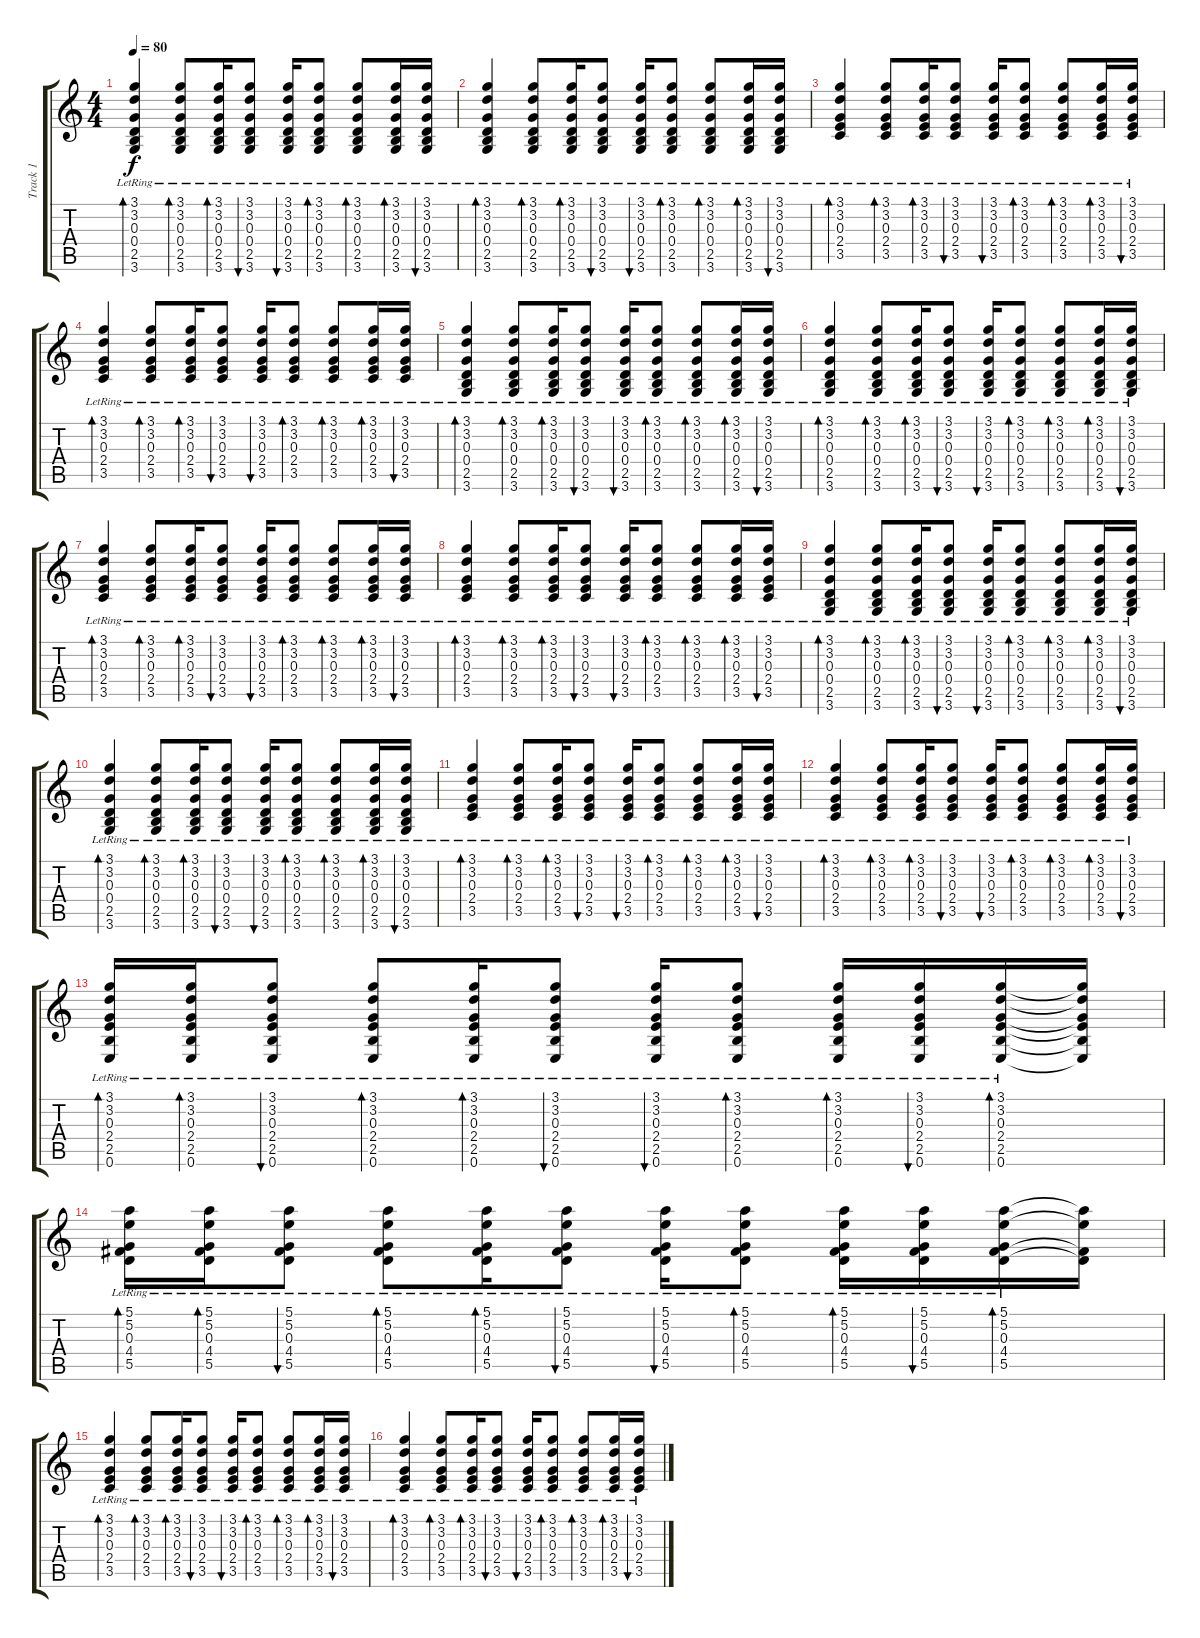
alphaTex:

\track ("Track 1" "Track 1") {instrument acousticguitarsteel}
\staff {score tabs}
\tuning (E4 B3 G3 D3 A2 E2) {hide}
\ts (4 4)
\tempo 80
\clef g2
\ks c
(3.1{lr} 3.2{lr} 0.3{lr} 0.4{lr} 2.5{lr} 3.6{lr}).4{bd 30 dy f balance 8} (3.1{lr} 3.2{lr} 0.3{lr} 0.4{lr} 2.5{lr} 3.6{lr}).8{bd 30} (3.1{lr} 3.2{lr} 0.3{lr} 0.4{lr} 2.5{lr} 3.6{lr}).16{bd 30} (3.1{lr} 3.2{lr} 0.3{lr} 0.4{lr} 2.5{lr} 3.6{lr}).8{bu 30} (3.1{lr} 3.2{lr} 0.3{lr} 0.4{lr} 2.5{lr} 3.6{lr}).16{bu 30} (3.1{lr} 3.2{lr} 0.3{lr} 0.4{lr} 2.5{lr} 3.6{lr}).8{bd 30} (3.1{lr} 3.2{lr} 0.3{lr} 0.4{lr} 2.5{lr} 3.6{lr}).8{bd 30} (3.1{lr} 3.2{lr} 0.3{lr} 0.4{lr} 2.5{lr} 3.6{lr}).16{bd 30} (3.1{lr} 3.2{lr} 0.3{lr} 0.4{lr} 2.5{lr} 3.6{lr}).16{bu 30} |
(3.1{lr} 3.2{lr} 0.3{lr} 0.4{lr} 2.5{lr} 3.6{lr}).4{bd 30} (3.1{lr} 3.2{lr} 0.3{lr} 0.4{lr} 2.5{lr} 3.6{lr}).8{bd 30} (3.1{lr} 3.2{lr} 0.3{lr} 0.4{lr} 2.5{lr} 3.6{lr}).16{bd 30} (3.1{lr} 3.2{lr} 0.3{lr} 0.4{lr} 2.5{lr} 3.6{lr}).8{bu 30} (3.1{lr} 3.2{lr} 0.3{lr} 0.4{lr} 2.5{lr} 3.6{lr}).16{bu 30} (3.1{lr} 3.2{lr} 0.3{lr} 0.4{lr} 2.5{lr} 3.6{lr}).8{bd 30} (3.1{lr} 3.2{lr} 0.3{lr} 0.4{lr} 2.5{lr} 3.6{lr}).8{bd 30} (3.1{lr} 3.2{lr} 0.3{lr} 0.4{lr} 2.5{lr} 3.6{lr}).16{bd 30} (3.1{lr} 3.2{lr} 0.3{lr} 0.4{lr} 2.5{lr} 3.6{lr}).16{bu 30} |
(3.1{lr} 3.2{lr} 0.3{lr} 2.4{lr} 3.5{lr}).4{bd 30} (3.1{lr} 3.2{lr} 0.3{lr} 2.4{lr} 3.5{lr}).8{bd 30} (3.1{lr} 3.2{lr} 0.3{lr} 2.4{lr} 3.5{lr}).16{bd 30} (3.1{lr} 3.2{lr} 0.3{lr} 2.4{lr} 3.5{lr}).8{bu 30} (3.1{lr} 3.2{lr} 0.3{lr} 2.4{lr} 3.5{lr}).16{bu 30} (3.1{lr} 3.2{lr} 0.3{lr} 2.4{lr} 3.5{lr}).8{bd 30} (3.1{lr} 3.2{lr} 0.3{lr} 2.4{lr} 3.5{lr}).8{bd 30} (3.1{lr} 3.2{lr} 0.3{lr} 2.4{lr} 3.5{lr}).16{bd 30} (3.1{lr} 3.2{lr} 0.3{lr} 2.4{lr} 3.5{lr}).16{bu 30} |
(3.1{lr} 3.2{lr} 0.3{lr} 2.4{lr} 3.5{lr}).4{bd 30} (3.1{lr} 3.2{lr} 0.3{lr} 2.4{lr} 3.5{lr}).8{bd 30} (3.1{lr} 3.2{lr} 0.3{lr} 2.4{lr} 3.5{lr}).16{bd 30} (3.1{lr} 3.2{lr} 0.3{lr} 2.4{lr} 3.5{lr}).8{bu 30} (3.1{lr} 3.2{lr} 0.3{lr} 2.4{lr} 3.5{lr}).16{bu 30} (3.1{lr} 3.2{lr} 0.3{lr} 2.4{lr} 3.5{lr}).8{bd 30} (3.1{lr} 3.2{lr} 0.3{lr} 2.4{lr} 3.5{lr}).8{bd 30} (3.1{lr} 3.2{lr} 0.3{lr} 2.4{lr} 3.5{lr}).16{bd 30} (3.1{lr} 3.2{lr} 0.3{lr} 2.4{lr} 3.5{lr}).16{bu 30} |
(3.1{lr} 3.2{lr} 0.3{lr} 0.4{lr} 2.5{lr} 3.6{lr}).4{bd 30} (3.1{lr} 3.2{lr} 0.3{lr} 0.4{lr} 2.5{lr} 3.6{lr}).8{bd 30} (3.1{lr} 3.2{lr} 0.3{lr} 0.4{lr} 2.5{lr} 3.6{lr}).16{bd 30} (3.1{lr} 3.2{lr} 0.3{lr} 0.4{lr} 2.5{lr} 3.6{lr}).8{bu 30} (3.1{lr} 3.2{lr} 0.3{lr} 0.4{lr} 2.5{lr} 3.6{lr}).16{bu 30} (3.1{lr} 3.2{lr} 0.3{lr} 0.4{lr} 2.5{lr} 3.6{lr}).8{bd 30} (3.1{lr} 3.2{lr} 0.3{lr} 0.4{lr} 2.5{lr} 3.6{lr}).8{bd 30} (3.1{lr} 3.2{lr} 0.3{lr} 0.4{lr} 2.5{lr} 3.6{lr}).16{bd 30} (3.1{lr} 3.2{lr} 0.3{lr} 0.4{lr} 2.5{lr} 3.6{lr}).16{bu 30} |
(3.1{lr} 3.2{lr} 0.3{lr} 0.4{lr} 2.5{lr} 3.6{lr}).4{bd 30} (3.1{lr} 3.2{lr} 0.3{lr} 0.4{lr} 2.5{lr} 3.6{lr}).8{bd 30} (3.1{lr} 3.2{lr} 0.3{lr} 0.4{lr} 2.5{lr} 3.6{lr}).16{bd 30} (3.1{lr} 3.2{lr} 0.3{lr} 0.4{lr} 2.5{lr} 3.6{lr}).8{bu 30} (3.1{lr} 3.2{lr} 0.3{lr} 0.4{lr} 2.5{lr} 3.6{lr}).16{bu 30} (3.1{lr} 3.2{lr} 0.3{lr} 0.4{lr} 2.5{lr} 3.6{lr}).8{bd 30} (3.1{lr} 3.2{lr} 0.3{lr} 0.4{lr} 2.5{lr} 3.6{lr}).8{bd 30} (3.1{lr} 3.2{lr} 0.3{lr} 0.4{lr} 2.5{lr} 3.6{lr}).16{bd 30} (3.1{lr} 3.2{lr} 0.3{lr} 0.4{lr} 2.5{lr} 3.6{lr}).16{bu 30} |
(3.1{lr} 3.2{lr} 0.3{lr} 2.4{lr} 3.5{lr}).4{bd 30} (3.1{lr} 3.2{lr} 0.3{lr} 2.4{lr} 3.5{lr}).8{bd 30} (3.1{lr} 3.2{lr} 0.3{lr} 2.4{lr} 3.5{lr}).16{bd 30} (3.1{lr} 3.2{lr} 0.3{lr} 2.4{lr} 3.5{lr}).8{bu 30} (3.1{lr} 3.2{lr} 0.3{lr} 2.4{lr} 3.5{lr}).16{bu 30} (3.1{lr} 3.2{lr} 0.3{lr} 2.4{lr} 3.5{lr}).8{bd 30} (3.1{lr} 3.2{lr} 0.3{lr} 2.4{lr} 3.5{lr}).8{bd 30} (3.1{lr} 3.2{lr} 0.3{lr} 2.4{lr} 3.5{lr}).16{bd 30} (3.1{lr} 3.2{lr} 0.3{lr} 2.4{lr} 3.5{lr}).16{bu 30} |
(3.1{lr} 3.2{lr} 0.3{lr} 2.4{lr} 3.5{lr}).4{bd 30} (3.1{lr} 3.2{lr} 0.3{lr} 2.4{lr} 3.5{lr}).8{bd 30} (3.1{lr} 3.2{lr} 0.3{lr} 2.4{lr} 3.5{lr}).16{bd 30} (3.1{lr} 3.2{lr} 0.3{lr} 2.4{lr} 3.5{lr}).8{bu 30} (3.1{lr} 3.2{lr} 0.3{lr} 2.4{lr} 3.5{lr}).16{bu 30} (3.1{lr} 3.2{lr} 0.3{lr} 2.4{lr} 3.5{lr}).8{bd 30} (3.1{lr} 3.2{lr} 0.3{lr} 2.4{lr} 3.5{lr}).8{bd 30} (3.1{lr} 3.2{lr} 0.3{lr} 2.4{lr} 3.5{lr}).16{bd 30} (3.1{lr} 3.2{lr} 0.3{lr} 2.4{lr} 3.5{lr}).16{bu 30} |
(3.1{lr} 3.2{lr} 0.3{lr} 0.4{lr} 2.5{lr} 3.6{lr}).4{bd 30} (3.1{lr} 3.2{lr} 0.3{lr} 0.4{lr} 2.5{lr} 3.6{lr}).8{bd 30} (3.1{lr} 3.2{lr} 0.3{lr} 0.4{lr} 2.5{lr} 3.6{lr}).16{bd 30} (3.1{lr} 3.2{lr} 0.3{lr} 0.4{lr} 2.5{lr} 3.6{lr}).8{bu 30} (3.1{lr} 3.2{lr} 0.3{lr} 0.4{lr} 2.5{lr} 3.6{lr}).16{bu 30} (3.1{lr} 3.2{lr} 0.3{lr} 0.4{lr} 2.5{lr} 3.6{lr}).8{bd 30} (3.1{lr} 3.2{lr} 0.3{lr} 0.4{lr} 2.5{lr} 3.6{lr}).8{bd 30} (3.1{lr} 3.2{lr} 0.3{lr} 0.4{lr} 2.5{lr} 3.6{lr}).16{bd 30} (3.1{lr} 3.2{lr} 0.3{lr} 0.4{lr} 2.5{lr} 3.6{lr}).16{bu 30} |
(3.1{lr} 3.2{lr} 0.3{lr} 0.4{lr} 2.5{lr} 3.6{lr}).4{bd 30} (3.1{lr} 3.2{lr} 0.3{lr} 0.4{lr} 2.5{lr} 3.6{lr}).8{bd 30} (3.1{lr} 3.2{lr} 0.3{lr} 0.4{lr} 2.5{lr} 3.6{lr}).16{bd 30} (3.1{lr} 3.2{lr} 0.3{lr} 0.4{lr} 2.5{lr} 3.6{lr}).8{bu 30} (3.1{lr} 3.2{lr} 0.3{lr} 0.4{lr} 2.5{lr} 3.6{lr}).16{bu 30} (3.1{lr} 3.2{lr} 0.3{lr} 0.4{lr} 2.5{lr} 3.6{lr}).8{bd 30} (3.1{lr} 3.2{lr} 0.3{lr} 0.4{lr} 2.5{lr} 3.6{lr}).8{bd 30} (3.1{lr} 3.2{lr} 0.3{lr} 0.4{lr} 2.5{lr} 3.6{lr}).16{bd 30} (3.1{lr} 3.2{lr} 0.3{lr} 0.4{lr} 2.5{lr} 3.6{lr}).16{bu 30} |
(3.1{lr} 3.2{lr} 0.3{lr} 2.4{lr} 3.5{lr}).4{bd 30} (3.1{lr} 3.2{lr} 0.3{lr} 2.4{lr} 3.5{lr}).8{bd 30} (3.1{lr} 3.2{lr} 0.3{lr} 2.4{lr} 3.5{lr}).16{bd 30} (3.1{lr} 3.2{lr} 0.3{lr} 2.4{lr} 3.5{lr}).8{bu 30} (3.1{lr} 3.2{lr} 0.3{lr} 2.4{lr} 3.5{lr}).16{bu 30} (3.1{lr} 3.2{lr} 0.3{lr} 2.4{lr} 3.5{lr}).8{bd 30} (3.1{lr} 3.2{lr} 0.3{lr} 2.4{lr} 3.5{lr}).8{bd 30} (3.1{lr} 3.2{lr} 0.3{lr} 2.4{lr} 3.5{lr}).16{bd 30} (3.1{lr} 3.2{lr} 0.3{lr} 2.4{lr} 3.5{lr}).16{bu 30} |
(3.1{lr} 3.2{lr} 0.3{lr} 2.4{lr} 3.5{lr}).4{bd 30} (3.1{lr} 3.2{lr} 0.3{lr} 2.4{lr} 3.5{lr}).8{bd 30} (3.1{lr} 3.2{lr} 0.3{lr} 2.4{lr} 3.5{lr}).16{bd 30} (3.1{lr} 3.2{lr} 0.3{lr} 2.4{lr} 3.5{lr}).8{bu 30} (3.1{lr} 3.2{lr} 0.3{lr} 2.4{lr} 3.5{lr}).16{bu 30} (3.1{lr} 3.2{lr} 0.3{lr} 2.4{lr} 3.5{lr}).8{bd 30} (3.1{lr} 3.2{lr} 0.3{lr} 2.4{lr} 3.5{lr}).8{bd 30} (3.1{lr} 3.2{lr} 0.3{lr} 2.4{lr} 3.5{lr}).16{bd 30} (3.1{lr} 3.2{lr} 0.3{lr} 2.4{lr} 3.5{lr}).16{bu 30} |
(3.1{lr} 3.2{lr} 0.3{lr} 2.4{lr} 2.5{lr} 0.6{lr}).16{bd 30 balance 6} (3.1{lr} 3.2{lr} 0.3{lr} 2.4{lr} 2.5{lr} 0.6{lr}).16{bd 30} (3.1{lr} 3.2{lr} 0.3{lr} 2.4{lr} 2.5{lr} 0.6{lr}).8{bu 30} (3.1{lr} 3.2{lr} 0.3{lr} 2.4{lr} 2.5{lr} 0.6{lr}).8{bd 30} (3.1{lr} 3.2{lr} 0.3{lr} 2.4{lr} 2.5{lr} 0.6{lr}).16{bd 30} (3.1{lr} 3.2{lr} 0.3{lr} 2.4{lr} 2.5{lr} 0.6{lr}).8{bu 30} (3.1{lr} 3.2{lr} 0.3{lr} 2.4{lr} 2.5{lr} 0.6{lr}).16{bu 30} (3.1{lr} 3.2{lr} 0.3{lr} 2.4{lr} 2.5{lr} 0.6{lr}).8{bd 30} (3.1{lr} 3.2{lr} 0.3{lr} 2.4{lr} 2.5{lr} 0.6{lr}).16{bd 30} (3.1{lr} 3.2{lr} 0.3{lr} 2.4{lr} 2.5{lr} 0.6{lr}).16{bu 30} (3.1{lr} 3.2{lr} 0.3{lr} 2.4{lr} 2.5{lr} 0.6{lr}).16{bd 30} (3.1{t} 3.2{t} 0.3{t} 2.4{t} 2.5{t} 0.6{t}).16 |
(5.1{lr} 5.2{lr} 0.3{lr} 4.4{lr} 5.5{lr}).16{bd 30} (5.1{lr} 5.2{lr} 0.3{lr} 4.4{lr} 5.5{lr}).16{bd 30} (5.1{lr} 5.2{lr} 0.3{lr} 4.4{lr} 5.5{lr}).8{bu 30} (5.1{lr} 5.2{lr} 0.3{lr} 4.4{lr} 5.5{lr}).8{bd 30} (5.1{lr} 5.2{lr} 0.3{lr} 4.4{lr} 5.5{lr}).16{bd 30} (5.1{lr} 5.2{lr} 0.3{lr} 4.4{lr} 5.5{lr}).8{bu 30} (5.1{lr} 5.2{lr} 0.3{lr} 4.4{lr} 5.5{lr}).16{bu 30} (5.1{lr} 5.2{lr} 0.3{lr} 4.4{lr} 5.5{lr}).8{bd 30} (5.1{lr} 5.2{lr} 0.3{lr} 4.4{lr} 5.5{lr}).16{bd 30} (5.1{lr} 5.2{lr} 0.3{lr} 4.4{lr} 5.5{lr}).16{bu 30} (5.1{lr} 5.2{lr} 0.3{lr} 4.4{lr} 5.5{lr}).16{bd 30} (5.1{t} 5.2{t} 4.4{t} 5.5{t}).16 |
(3.1{lr} 3.2{lr} 0.3{lr} 2.4{lr} 3.5{lr}).4{bd 30} (3.1{lr} 3.2{lr} 0.3{lr} 2.4{lr} 3.5{lr}).8{bd 30} (3.1{lr} 3.2{lr} 0.3{lr} 2.4{lr} 3.5{lr}).16{bd 30} (3.1{lr} 3.2{lr} 0.3{lr} 2.4{lr} 3.5{lr}).8{bu 30} (3.1{lr} 3.2{lr} 0.3{lr} 2.4{lr} 3.5{lr}).16{bu 30} (3.1{lr} 3.2{lr} 0.3{lr} 2.4{lr} 3.5{lr}).8{bd 30} (3.1{lr} 3.2{lr} 0.3{lr} 2.4{lr} 3.5{lr}).8{bd 30} (3.1{lr} 3.2{lr} 0.3{lr} 2.4{lr} 3.5{lr}).16{bd 30} (3.1{lr} 3.2{lr} 0.3{lr} 2.4{lr} 3.5{lr}).16{bu 30} |
(3.1{lr} 3.2{lr} 0.3{lr} 2.4{lr} 3.5{lr}).4{bd 30} (3.1{lr} 3.2{lr} 0.3{lr} 2.4{lr} 3.5{lr}).8{bd 30} (3.1{lr} 3.2{lr} 0.3{lr} 2.4{lr} 3.5{lr}).16{bd 30} (3.1{lr} 3.2{lr} 0.3{lr} 2.4{lr} 3.5{lr}).8{bu 30} (3.1{lr} 3.2{lr} 0.3{lr} 2.4{lr} 3.5{lr}).16{bu 30} (3.1{lr} 3.2{lr} 0.3{lr} 2.4{lr} 3.5{lr}).8{bd 30} (3.1{lr} 3.2{lr} 0.3{lr} 2.4{lr} 3.5{lr}).8{bd 30} (3.1{lr} 3.2{lr} 0.3{lr} 2.4{lr} 3.5{lr}).16{bd 30} (3.1{lr} 3.2{lr} 0.3{lr} 2.4{lr} 3.5{lr}).16{bu 30}
